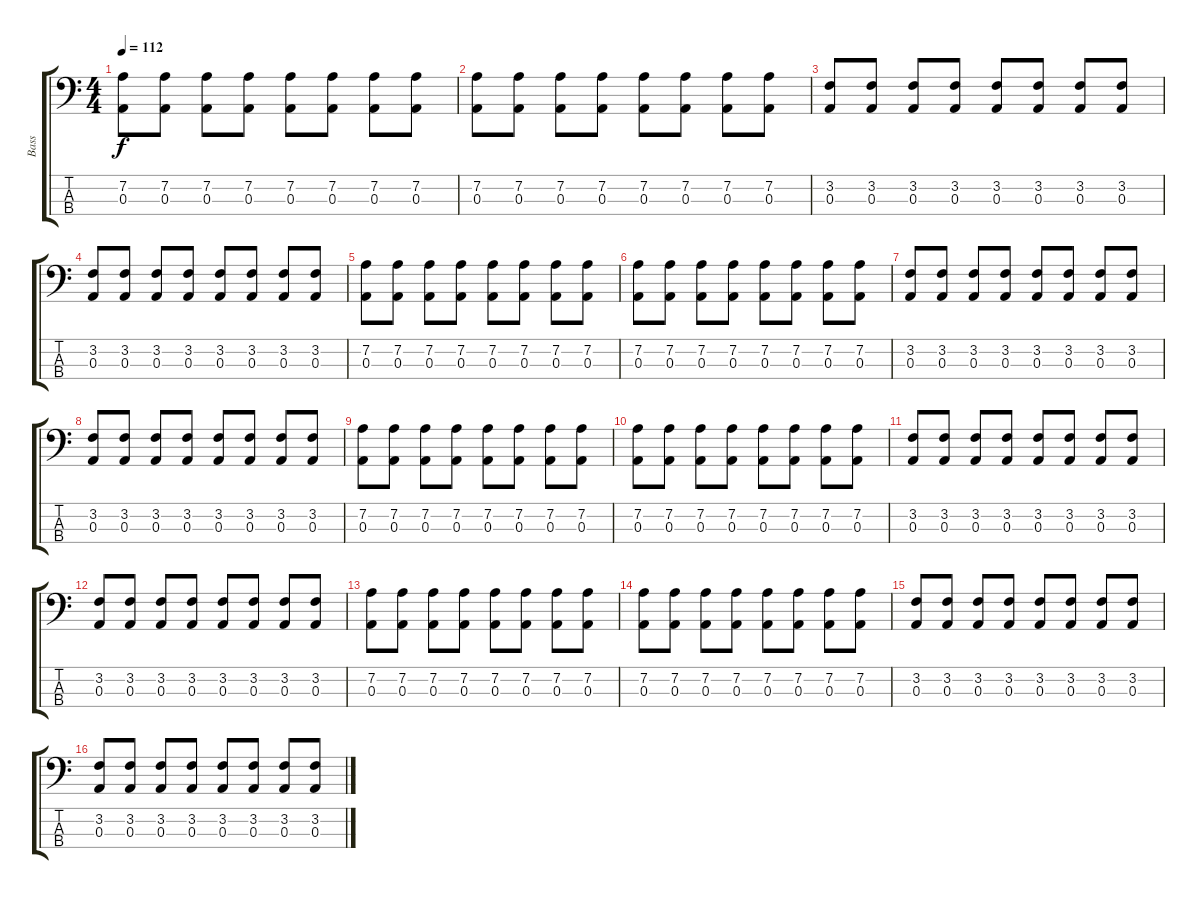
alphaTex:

\track ("Bass" "Bass") {instrument electricbasspick}
\staff {score tabs}
\tuning (G2 D2 A1 E1) {hide}
\ts (4 4)
\tempo 112
\clef f4
\ks c
(7.2 0.3).8{dy f} (7.2 0.3).8 (7.2 0.3).8 (7.2 0.3).8 (7.2 0.3).8 (7.2 0.3).8 (7.2 0.3).8 (7.2 0.3).8 |
(7.2 0.3).8 (7.2 0.3).8 (7.2 0.3).8 (7.2 0.3).8 (7.2 0.3).8 (7.2 0.3).8 (7.2 0.3).8 (7.2 0.3).8 |
(3.2 0.3).8 (3.2 0.3).8 (3.2 0.3).8 (3.2 0.3).8 (3.2 0.3).8 (3.2 0.3).8 (3.2 0.3).8 (3.2 0.3).8 |
(3.2 0.3).8 (3.2 0.3).8 (3.2 0.3).8 (3.2 0.3).8 (3.2 0.3).8 (3.2 0.3).8 (3.2 0.3).8 (3.2 0.3).8 |
(7.2 0.3).8 (7.2 0.3).8 (7.2 0.3).8 (7.2 0.3).8 (7.2 0.3).8 (7.2 0.3).8 (7.2 0.3).8 (7.2 0.3).8 |
(7.2 0.3).8 (7.2 0.3).8 (7.2 0.3).8 (7.2 0.3).8 (7.2 0.3).8 (7.2 0.3).8 (7.2 0.3).8 (7.2 0.3).8 |
(3.2 0.3).8 (3.2 0.3).8 (3.2 0.3).8 (3.2 0.3).8 (3.2 0.3).8 (3.2 0.3).8 (3.2 0.3).8 (3.2 0.3).8 |
(3.2 0.3).8 (3.2 0.3).8 (3.2 0.3).8 (3.2 0.3).8 (3.2 0.3).8 (3.2 0.3).8 (3.2 0.3).8 (3.2 0.3).8 |
(7.2 0.3).8 (7.2 0.3).8 (7.2 0.3).8 (7.2 0.3).8 (7.2 0.3).8 (7.2 0.3).8 (7.2 0.3).8 (7.2 0.3).8 |
(7.2 0.3).8 (7.2 0.3).8 (7.2 0.3).8 (7.2 0.3).8 (7.2 0.3).8 (7.2 0.3).8 (7.2 0.3).8 (7.2 0.3).8 |
(3.2 0.3).8 (3.2 0.3).8 (3.2 0.3).8 (3.2 0.3).8 (3.2 0.3).8 (3.2 0.3).8 (3.2 0.3).8 (3.2 0.3).8 |
(3.2 0.3).8 (3.2 0.3).8 (3.2 0.3).8 (3.2 0.3).8 (3.2 0.3).8 (3.2 0.3).8 (3.2 0.3).8 (3.2 0.3).8 |
(7.2 0.3).8 (7.2 0.3).8 (7.2 0.3).8 (7.2 0.3).8 (7.2 0.3).8 (7.2 0.3).8 (7.2 0.3).8 (7.2 0.3).8 |
(7.2 0.3).8 (7.2 0.3).8 (7.2 0.3).8 (7.2 0.3).8 (7.2 0.3).8 (7.2 0.3).8 (7.2 0.3).8 (7.2 0.3).8 |
(3.2 0.3).8 (3.2 0.3).8 (3.2 0.3).8 (3.2 0.3).8 (3.2 0.3).8 (3.2 0.3).8 (3.2 0.3).8 (3.2 0.3).8 |
(3.2 0.3).8 (3.2 0.3).8 (3.2 0.3).8 (3.2 0.3).8 (3.2 0.3).8 (3.2 0.3).8 (3.2 0.3).8 (3.2 0.3).8
